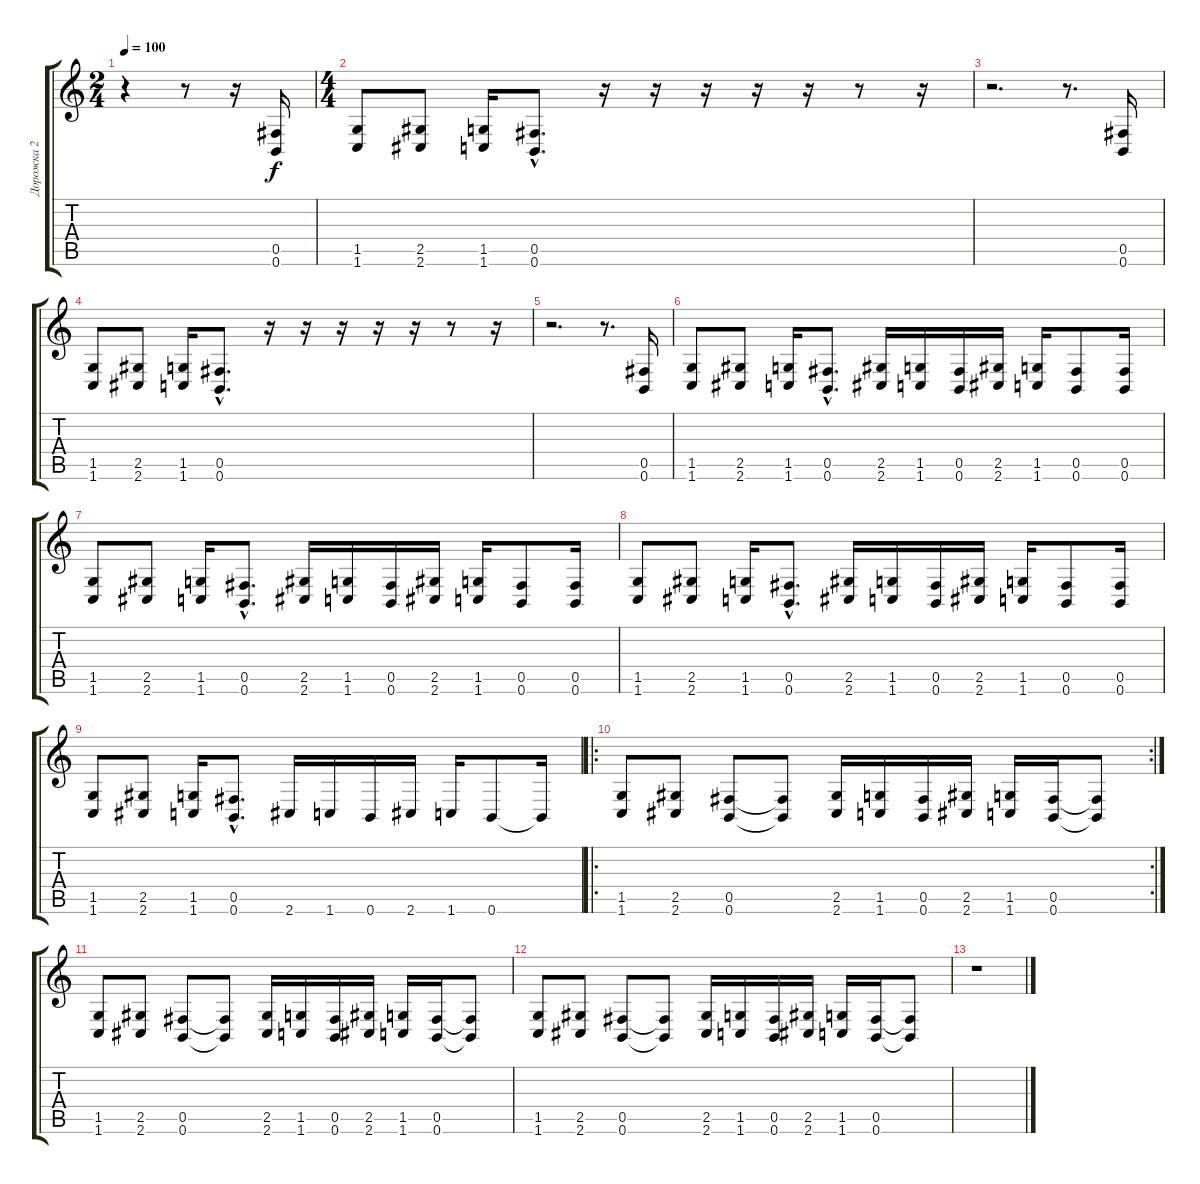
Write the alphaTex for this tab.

\track ("Дорожка 2" "Дорожка 2") {instrument distortionguitar}
\staff {score tabs}
\tuning (Db4 Ab3 E3 B2 Gb2 B1) {hide}
\ts (2 4)
\tempo 100
\clef g2
\ks c
r.4{dy f instrument distortionguitar} r.8 r.16 (0.5 0.6).16 |
\ts (4 4)
(1.5 1.6).8 (2.5 2.6).8 (1.5 1.6).16 (0.5{hac} 0.6{hac}).8{d} r.16 r.16 r.16 r.16 r.16 r.8 r.16 |
r.2{d} r.8{d} (0.5 0.6).16 |
(1.5 1.6).8 (2.5 2.6).8 (1.5 1.6).16 (0.5{hac} 0.6{hac}).8{d} r.16 r.16 r.16 r.16 r.16 r.8 r.16 |
r.2{d} r.8{d} (0.5 0.6).16 |
(1.5 1.6).8 (2.5 2.6).8 (1.5 1.6).16 (0.5{hac} 0.6{hac}).8{d} (2.5 2.6).16 (1.5 1.6).16 (0.5 0.6).16 (2.5 2.6).16 (1.5 1.6).16 (0.5 0.6).8 (0.5 0.6).16 |
(1.5 1.6).8 (2.5 2.6).8 (1.5 1.6).16 (0.5{hac} 0.6{hac}).8{d} (2.5 2.6).16 (1.5 1.6).16 (0.5 0.6).16 (2.5 2.6).16 (1.5 1.6).16 (0.5 0.6).8 (0.5 0.6).16 |
(1.5 1.6).8 (2.5 2.6).8 (1.5 1.6).16 (0.5{hac} 0.6{hac}).8{d} (2.5 2.6).16 (1.5 1.6).16 (0.5 0.6).16 (2.5 2.6).16 (1.5 1.6).16 (0.5 0.6).8 (0.5 0.6).16 |
(1.5 1.6).8 (2.5 2.6).8 (1.5 1.6).16 (0.5{hac} 0.6{hac}).8{d} 2.6.16 1.6.16 0.6.16 2.6.16 1.6.16 0.6.8 0.6{t}.16 |
\ro
\rc 2
(1.5 1.6).8 (2.5 2.6).8 (0.5 0.6).8 (0.5{t} 0.6{t}).8 (2.5 2.6).16 (1.5 1.6).16 (0.5 0.6).16 (2.5 2.6).16 (1.5 1.6).16 (0.5 0.6).16 (0.5{t} 0.6{t}).8 |
(1.5 1.6).8 (2.5 2.6).8 (0.5 0.6).8 (0.5{t} 0.6{t}).8 (2.5 2.6).16 (1.5 1.6).16 (0.5 0.6).16 (2.5 2.6).16 (1.5 1.6).16 (0.5 0.6).16 (0.5{t} 0.6{t}).8 |
(1.5 1.6).8 (2.5 2.6).8 (0.5 0.6).8 (0.5{t} 0.6{t}).8 (2.5 2.6).16 (1.5 1.6).16 (0.5 0.6).16 (2.5 2.6).16 (1.5 1.6).16 (0.5 0.6).16 (0.5{t} 0.6{t}).8 |
r.1
